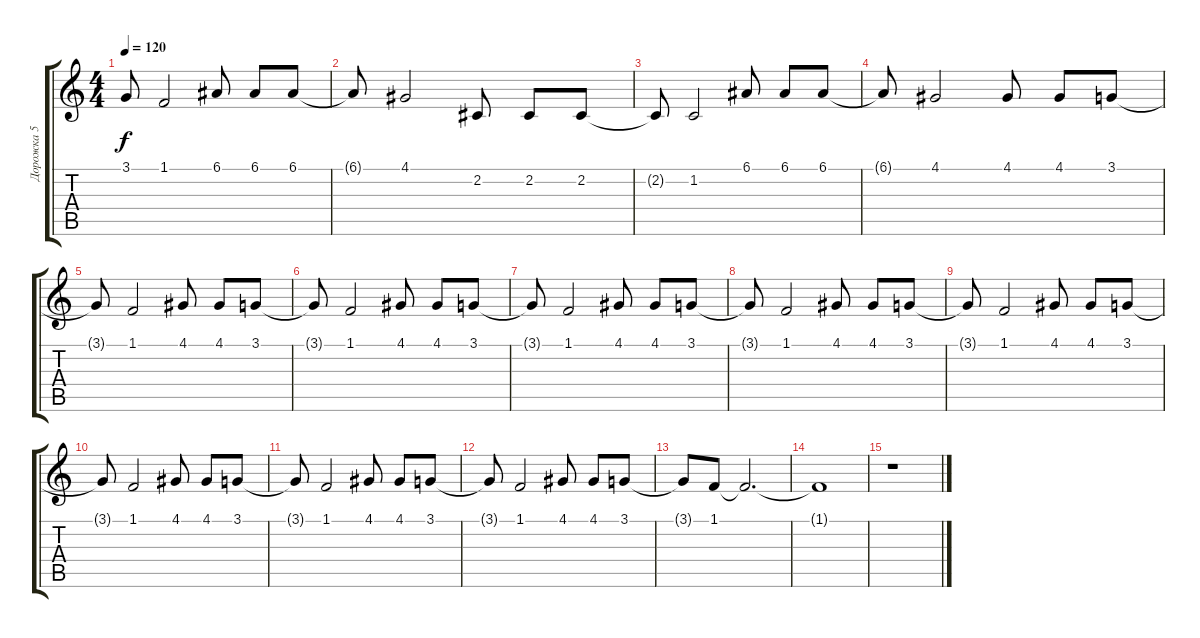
\track ("Дорожка 5" "Дорожка 5") {instrument violin}
\staff {score tabs}
\tuning (E4 B3 G3 D3 A2 E2) {hide}
\ts (4 4)
\tempo 120
\clef g2
\ks c
3.1{t}.8{dy f} 1.1.2 6.1.8 6.1.8 6.1.8 |
6.1{t}.8 4.1.2 2.2.8 2.2.8 2.2.8 |
2.2{t}.8 1.2.2 6.1.8 6.1.8 6.1.8 |
6.1{t}.8 4.1.2 4.1.8 4.1.8 3.1.8 |
3.1{t}.8 1.1.2 4.1.8 4.1.8 3.1.8 |
3.1{t}.8 1.1.2 4.1.8 4.1.8 3.1.8 |
3.1{t}.8 1.1.2 4.1.8 4.1.8 3.1.8 |
3.1{t}.8 1.1.2 4.1.8 4.1.8 3.1.8 |
3.1{t}.8 1.1.2 4.1.8 4.1.8 3.1.8 |
3.1{t}.8 1.1.2 4.1.8 4.1.8 3.1.8 |
3.1{t}.8 1.1.2 4.1.8 4.1.8 3.1.8 |
3.1{t}.8 1.1.2 4.1.8 4.1.8 3.1.8 |
3.1{t}.8 1.1.8 1.1{t}.2{d} |
1.1{t}.1 |
r.1
